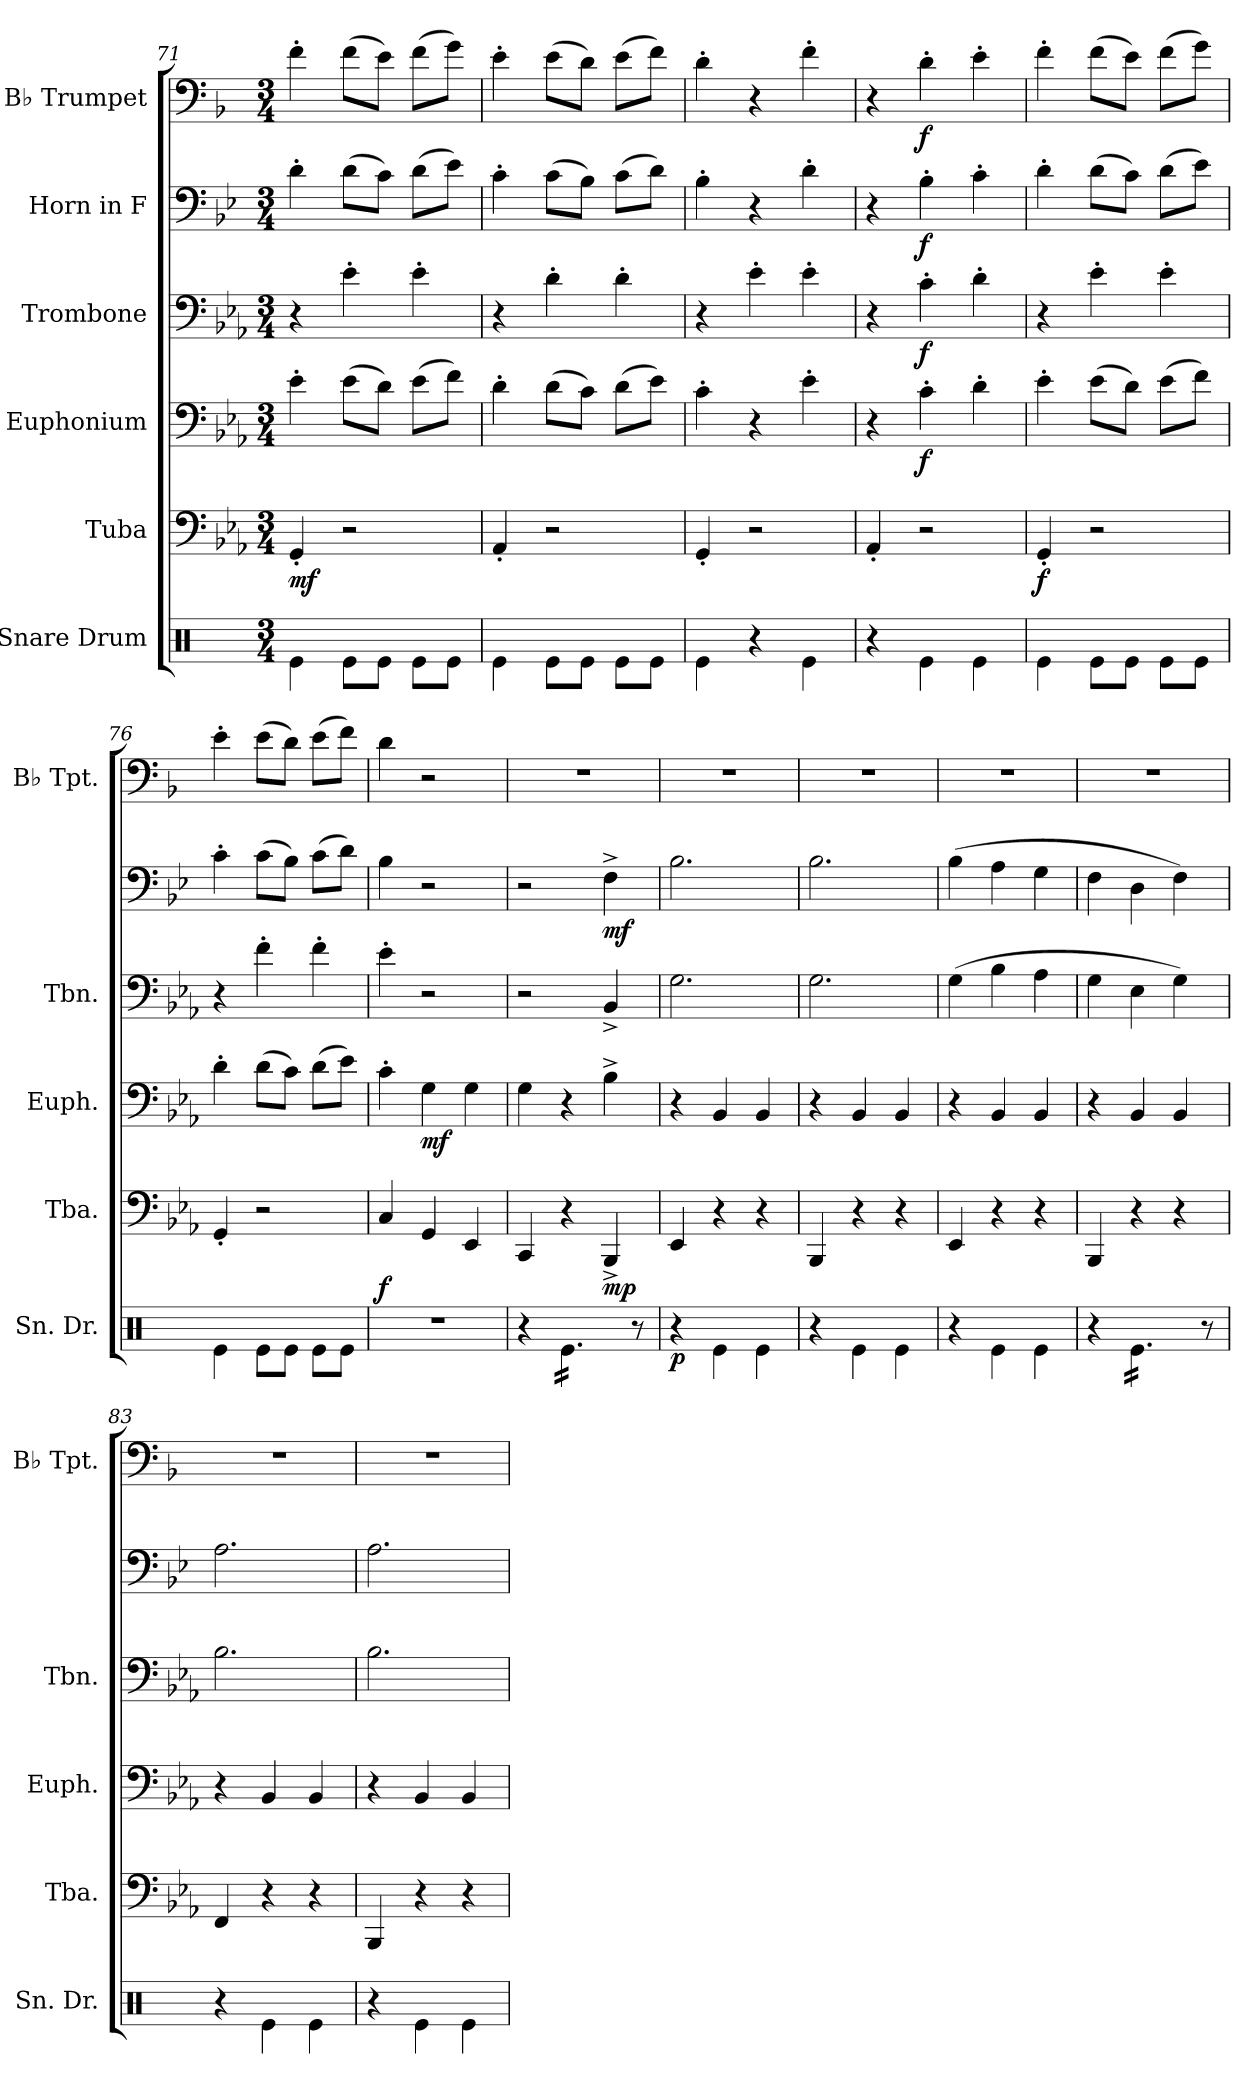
**kern	**dynam	**kern	**dynam	**kern	**dynam	**kern	**dynam	**kern	**dynam	**kern	**dynam
*part6	*part6	*part5	*part5	*part4	*part4	*part3	*part3	*part2	*part2	*part1	*part1
*staff6	*staff6	*staff5	*staff5	*staff4	*staff4	*staff3	*staff3	*staff2	*staff2	*staff1	*staff1
*I"Snare Drum	*	*I"Tuba	*	*I"Euphonium	*	*I"Trombone	*	*I"Horn in F	*	*I"B♭ Trumpet	*
*I'Sn. Dr.	*	*I'Tba.	*	*I'Euph.	*	*I'Tbn.	*	*	*	*I'B♭ Tpt.	*
*clefX	*	*clefF4	*	*clefF4	*	*clefF4	*	*clefF4	*	*clefF4	*
*	*	*	*	*	*	*	*	*ITrd4c7	*	*ITrd1c2	*
*k[]	*	*k[b-e-a-]	*	*k[b-e-a-]	*	*k[b-e-a-]	*	*k[b-e-a-]	*	*k[b-e-a-]	*
*M3/4	*	*M3/4	*	*M3/4	*	*M3/4	*	*M3/4	*	*M3/4	*
=71	=71	=71	=71	=71	=71	=71	=71	=71	=71	=71	=71
!	!	!	!LO:DY:b	!	!	!	!	!	!	!	!
4Re\	.	4GG'/	mf	4e-'\	.	4r	.	4G'\	.	4e-'\	.
8Re\L	.	2r	.	(8e-\L	.	4e-'\	.	(8G\L	.	(8e-\L	.
8Re\J	.	.	.	8d\J)	.	.	.	8F\J)	.	8d\J)	.
8Re\L	.	.	.	(8e-\L	.	4e-'\	.	(8G\L	.	(8e-\L	.
8Re\J	.	.	.	8f\J)	.	.	.	8A-\J)	.	8f\J)	.
=72	=72	=72	=72	=72	=72	=72	=72	=72	=72	=72	=72
4Re\	.	4AA-'/	.	4d'\	.	4r	.	4F'\	.	4d'\	.
8Re\L	.	2r	.	(8d\L	.	4d'\	.	(8F\L	.	(8d\L	.
8Re\J	.	.	.	8c\J)	.	.	.	8E-\J)	.	8c\J)	.
8Re\L	.	.	.	(8d\L	.	4d'\	.	(8F\L	.	(8d\L	.
8Re\J	.	.	.	8e-\J)	.	.	.	8G\J)	.	8e-\J)	.
=73	=73	=73	=73	=73	=73	=73	=73	=73	=73	=73	=73
4Re\	.	4GG'/	.	4c'\	.	4r	.	4E-'\	.	4c'\	.
4r	.	2r	.	4r	.	4e-'\	.	4r	.	4r	.
4Re\	.	.	.	4e-'\	.	4e-'\	.	4G'\	.	4e-'\	.
=74	=74	=74	=74	=74	=74	=74	=74	=74	=74	=74	=74
4r	.	4AA-'/	.	4r	.	4r	.	4r	.	4r	.
!	!	!	!	!	!LO:DY:b	!	!LO:DY:b	!	!LO:DY:b	!	!LO:DY:b
4Re\	.	2r	.	4c'\	f	4c'\	f	4E-'\	f	4c'\	f
4Re\	.	.	.	4d'\	.	4d'\	.	4F'\	.	4d'\	.
!!LO:PB:g=z
=75	=75	=75	=75	=75	=75	=75	=75	=75	=75	=75	=75
!	!	!	!LO:DY:b	!	!	!	!	!	!	!	!
4Re\	.	4GG'/	f	4e-'\	.	4r	.	4G'\	.	4e-'\	.
8Re\L	.	2r	.	(8e-\L	.	4e-'\	.	(8G\L	.	(8e-\L	.
8Re\J	.	.	.	8d\J)	.	.	.	8F\J)	.	8d\J)	.
8Re\L	.	.	.	(8e-\L	.	4e-'\	.	(8G\L	.	(8e-\L	.
8Re\J	.	.	.	8f\J)	.	.	.	8A-\J)	.	8f\J)	.
=76	=76	=76	=76	=76	=76	=76	=76	=76	=76	=76	=76
4Re\	.	4GG'/	.	4d'\	.	4r	.	4F'\	.	4d'\	.
8Re\L	.	2r	.	(8d\L	.	4f'\	.	(8F\L	.	(8d\L	.
8Re\J	.	.	.	8c\J)	.	.	.	8E-\J)	.	8c\J)	.
8Re\L	.	.	.	(8d\L	.	4f'\	.	(8F\L	.	(8d\L	.
8Re\J	.	.	.	8e-\J)	.	.	.	8G\J)	.	8e-\J)	.
=77	=77	=77	=77	=77	=77	=77	=77	=77	=77	=77	=77
!	!	!	!LO:DY:b	!	!	!	!	!	!	!	!
2.r	.	4C/	f	4c'\	.	4e-'\	.	4E-\	.	4c\	.
!	!	!	!	!	!LO:DY:b	!	!	!	!	!	!
.	.	4GG/	.	4G\	mf	2r	.	2r	.	2r	.
.	.	4EE-/	.	4G\	.	.	.	.	.	.	.
=78	=78	=78	=78	=78	=78	=78	=78	=78	=78	=78	=78
4r	.	4CC/	.	4G\	.	2r	.	2r	.	2.r	.
*tremolo	*	*	*	*	*	*	*	*	*	*	*
16Re\LL	.	4r	.	4r	.	.	.	.	.	.	.
16Re\	.	.	.	.	.	.	.	.	.	.	.
16Re\	.	.	.	.	.	.	.	.	.	.	.
16Re\	.	.	.	.	.	.	.	.	.	.	.
!	!	!	!LO:DY:b	!	!	!	!LO:DY:b	!	!	!	!
!	!	!	!	!	!	!	!LO:DY:n=1:b	!	!LO:DY:b	!	!
16Re\	.	4BBB-^/	mp	4B-^\	.	4BB-^/	mf mf	4BB-^\	mf	.	.
16Re\JJ	.	.	.	.	.	.	.	.	.	.	.
*Xtremolo	*	*	*	*	*	*	*	*	*	*	*
8r	.	.	.	.	.	.	.	.	.	.	.
=79	=79	=79	=79	=79	=79	=79	=79	=79	=79	=79	=79
!	!LO:DY:b	!	!	!	!	!	!	!	!	!	!
4r	p	4EE-/	.	4r	.	2.G\	.	2.E-\	.	2.r	.
4Re\	.	4r	.	4BB-/	.	.	.	.	.	.	.
4Re\	.	4r	.	4BB-/	.	.	.	.	.	.	.
=80	=80	=80	=80	=80	=80	=80	=80	=80	=80	=80	=80
4r	.	4BBB-/	.	4r	.	2.G\	.	2.E-\	.	2.r	.
4Re\	.	4r	.	4BB-/	.	.	.	.	.	.	.
4Re\	.	4r	.	4BB-/	.	.	.	.	.	.	.
=81	=81	=81	=81	=81	=81	=81	=81	=81	=81	=81	=81
4r	.	4EE-/	.	4r	.	(4G\	.	(4E-\	.	2.r	.
4Re\	.	4r	.	4BB-/	.	4B-\	.	4D\	.	.	.
4Re\	.	4r	.	4BB-/	.	4A-\	.	4C\	.	.	.
=82	=82	=82	=82	=82	=82	=82	=82	=82	=82	=82	=82
4r	.	4BBB-/	.	4r	.	4G\	.	4BB-\	.	2.r	.
*tremolo	*	*	*	*	*	*	*	*	*	*	*
16Re\LL	.	4r	.	4BB-/	.	4E-\	.	4GG\	.	.	.
16Re\	.	.	.	.	.	.	.	.	.	.	.
16Re\	.	.	.	.	.	.	.	.	.	.	.
16Re\	.	.	.	.	.	.	.	.	.	.	.
16Re\	.	4r	.	4BB-/	.	4G\)	.	4BB-\)	.	.	.
16Re\JJ	.	.	.	.	.	.	.	.	.	.	.
*Xtremolo	*	*	*	*	*	*	*	*	*	*	*
8r	.	.	.	.	.	.	.	.	.	.	.
!!LO:LB:g=z
=83	=83	=83	=83	=83	=83	=83	=83	=83	=83	=83	=83
4r	.	4FF/	.	4r	.	2.B-\	.	2.D\	.	2.r	.
4Re\	.	4r	.	4BB-/	.	.	.	.	.	.	.
4Re\	.	4r	.	4BB-/	.	.	.	.	.	.	.
=84	=84	=84	=84	=84	=84	=84	=84	=84	=84	=84	=84
4r	.	4BBB-/	.	4r	.	2.B-\	.	2.D\	.	2.r	.
4Re\	.	4r	.	4BB-/	.	.	.	.	.	.	.
4Re\	.	4r	.	4BB-/	.	.	.	.	.	.	.
=	=	=	=	=	=	=	=	=	=	=	=
*-	*-	*-	*-	*-	*-	*-	*-	*-	*-	*-	*-
